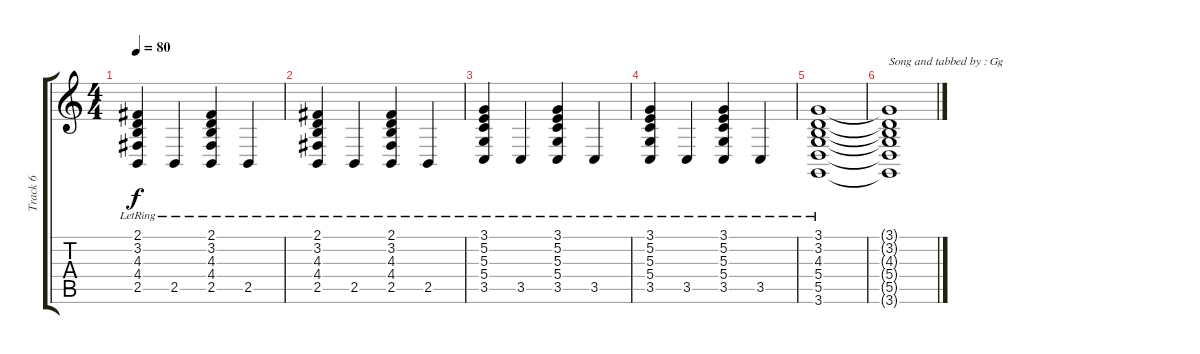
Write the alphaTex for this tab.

\track ("Track 6" "Track 6") {instrument acousticgrandpiano}
\staff {score tabs}
\tuning (E4 B3 G3 D3 A2 E2) {hide}
\ts (4 4)
\tempo 80
\clef g2
\ks c
(2.1{lr} 3.2{lr} 4.3{lr} 4.4{lr} 2.5{lr}).4{dy f} 2.5{lr}.4 (2.1{lr} 3.2{lr} 4.3{lr} 4.4{lr} 2.5{lr}).4 2.5{lr}.4 |
(2.1{lr} 3.2{lr} 4.3{lr} 4.4{lr} 2.5{lr}).4 2.5{lr}.4 (2.1{lr} 3.2{lr} 4.3{lr} 4.4{lr} 2.5{lr}).4 2.5{lr}.4 |
(3.1{lr} 5.2{lr} 5.3{lr} 5.4{lr} 3.5{lr}).4 3.5{lr}.4 (3.1{lr} 5.2{lr} 5.3{lr} 5.4{lr} 3.5{lr}).4 3.5{lr}.4 |
(3.1{lr} 5.2{lr} 5.3{lr} 5.4{lr} 3.5{lr}).4 3.5{lr}.4 (3.1{lr} 5.2{lr} 5.3{lr} 5.4{lr} 3.5{lr}).4 3.5{lr}.4 |
(3.1{lr} 3.2{lr} 4.3{lr} 5.4{lr} 5.5{lr} 3.6{lr}).1 |
(3.1{t} 3.2{t} 4.3{t} 5.4{t} 5.5{t} 3.6{t}).1{txt "Song and tabbed by : Gg"}
